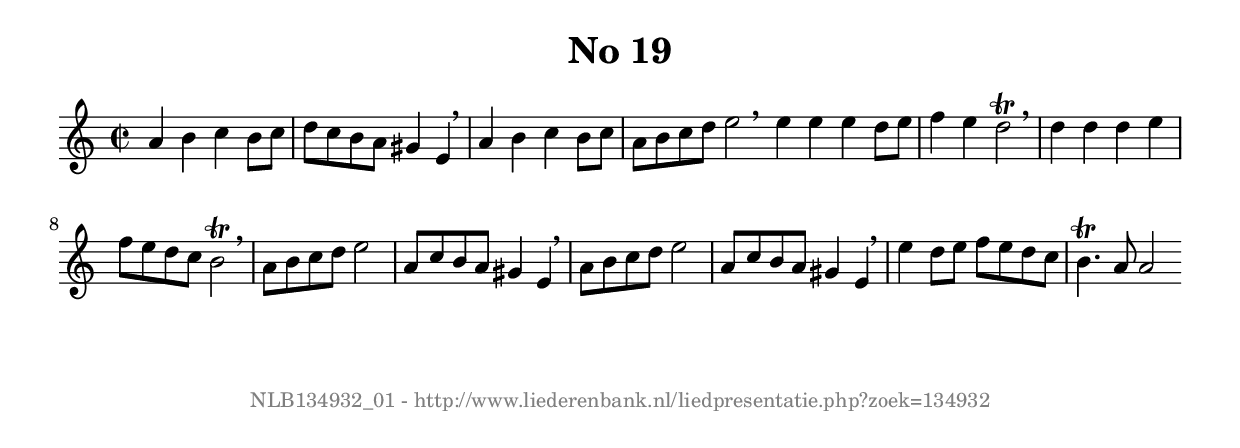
%
% produced by wce2krn 1.64 (7 June 2014)
%
\version"2.16"
#(append! paper-alist '(("long" . (cons (* 210 mm) (* 2000 mm)))))
#(set-default-paper-size "long")
sb = {\breathe}
mBreak = {\breathe }
bBreak = {\breathe }
x = {\once\override NoteHead #'style = #'cross }
gl=\glissando
itime={\override Staff.TimeSignature #'stencil = ##f }
ficta = {\once\set suggestAccidentals = ##t}
fine = {\once\override Score.RehearsalMark #'self-alignment-X = #1 \mark \markup {\italic{Fine}}}
dc = {\once\override Score.RehearsalMark #'self-alignment-X = #1 \mark \markup {\italic{D.C.}}}
dcf = {\once\override Score.RehearsalMark #'self-alignment-X = #1 \mark \markup {\italic{D.C. al Fine}}}
dcc = {\once\override Score.RehearsalMark #'self-alignment-X = #1 \mark \markup {\italic{D.C. al Coda}}}
ds = {\once\override Score.RehearsalMark #'self-alignment-X = #1 \mark \markup {\italic{D.S.}}}
dsf = {\once\override Score.RehearsalMark #'self-alignment-X = #1 \mark \markup {\italic{D.S. al Fine}}}
dsc = {\once\override Score.RehearsalMark #'self-alignment-X = #1 \mark \markup {\italic{D.S. al Coda}}}
pv = {\set Score.repeatCommands = #'((volta "1"))}
sv = {\set Score.repeatCommands = #'((volta "2"))}
tv = {\set Score.repeatCommands = #'((volta "3"))}
qv = {\set Score.repeatCommands = #'((volta "4"))}
xv = {\set Score.repeatCommands = #'((volta #f))}
\header{ tagline = ""
title = "No 19"
}
\score {{
\key a \minor
\relative g'
{
\set melismaBusyProperties = #'()
\time 2/2
\tempo 4=120
\override Score.MetronomeMark #'transparent = ##t
\override Score.RehearsalMark #'break-visibility = #(vector #t #t #f)
a4 b c b8 c d c b a gis4 e \sb a b c b8 c a b c d e2 \bar ":|:" \bBreak
e4 e e d8 e f4 e d2^\trill \sb d4 d d e f8 e d c b2^\trill \mBreak \bar "|"
a8 b c d e2 a,8 c b a gis4 e \sb a8 b c d e2 a,8 c b a gis4 e \mBreak \bar "|"
e'4 d8 e f e d c b4.^\trill a8 a2 \bar ":|"
 }}
 \midi { }
 \layout {
            indent = 0.0\cm
}
}
\markup { \vspace #0 } \markup { \with-color #grey \fill-line { \center-column { \smaller "NLB134932_01 - http://www.liederenbank.nl/liedpresentatie.php?zoek=134932" } } }
